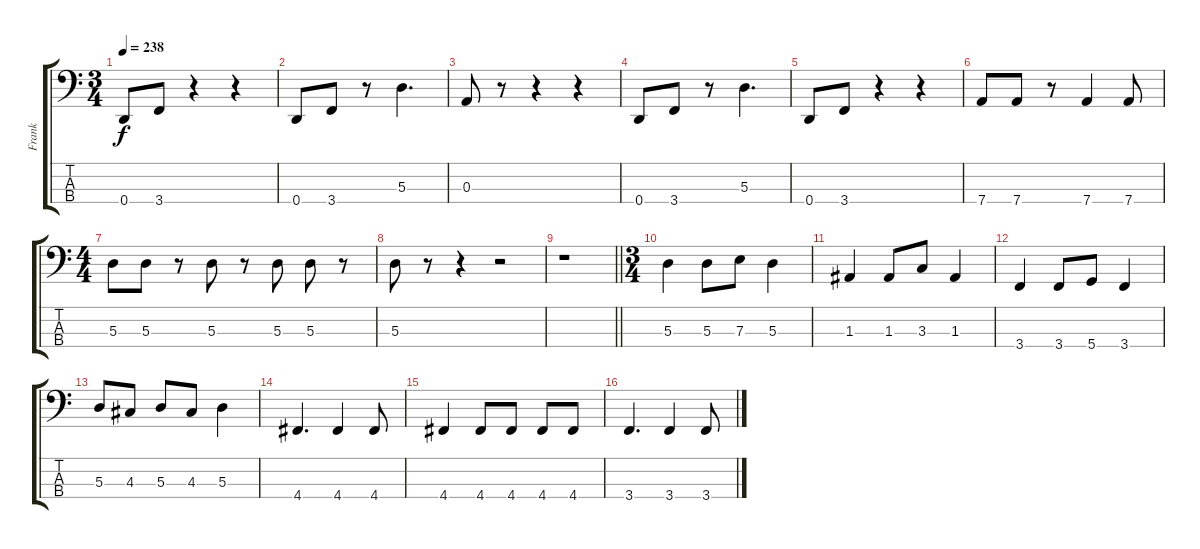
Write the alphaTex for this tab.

\track ("Frank" "Frank") {instrument electricbassfinger}
\staff {score tabs}
\tuning (G2 D2 A1 D1) {hide}
\ts (3 4)
\tempo 238
\clef f4
\ks c
0.4.8{dy f} 3.4.8 r.4 r.4 |
0.4.8 3.4.8 r.8 5.3.4{d} |
0.3.8 r.8 r.4 r.4 |
0.4.8 3.4.8 r.8 5.3.4{d} |
0.4.8 3.4.8 r.4 r.4 |
7.4.8 7.4.8 r.8 7.4.4 7.4.8 |
\ts (4 4)
5.3.8 5.3.8 r.8 5.3.8 r.8 5.3.8 5.3.8 r.8 |
5.3.8 r.8 r.4 r.2 |
\barLineRight lightlight
r.1 |
\ts (3 4)
5.3.4 5.3.8 7.3.8 5.3.4 |
1.3.4 1.3.8 3.3.8 1.3.4 |
3.4.4 3.4.8 5.4.8 3.4.4 |
5.3.8 4.3.8 5.3.8 4.3.8 5.3.4 |
4.4.4{d} 4.4.4 4.4.8 |
4.4.4 4.4.8 4.4.8 4.4.8 4.4.8 |
3.4.4{d} 3.4.4 3.4.8
